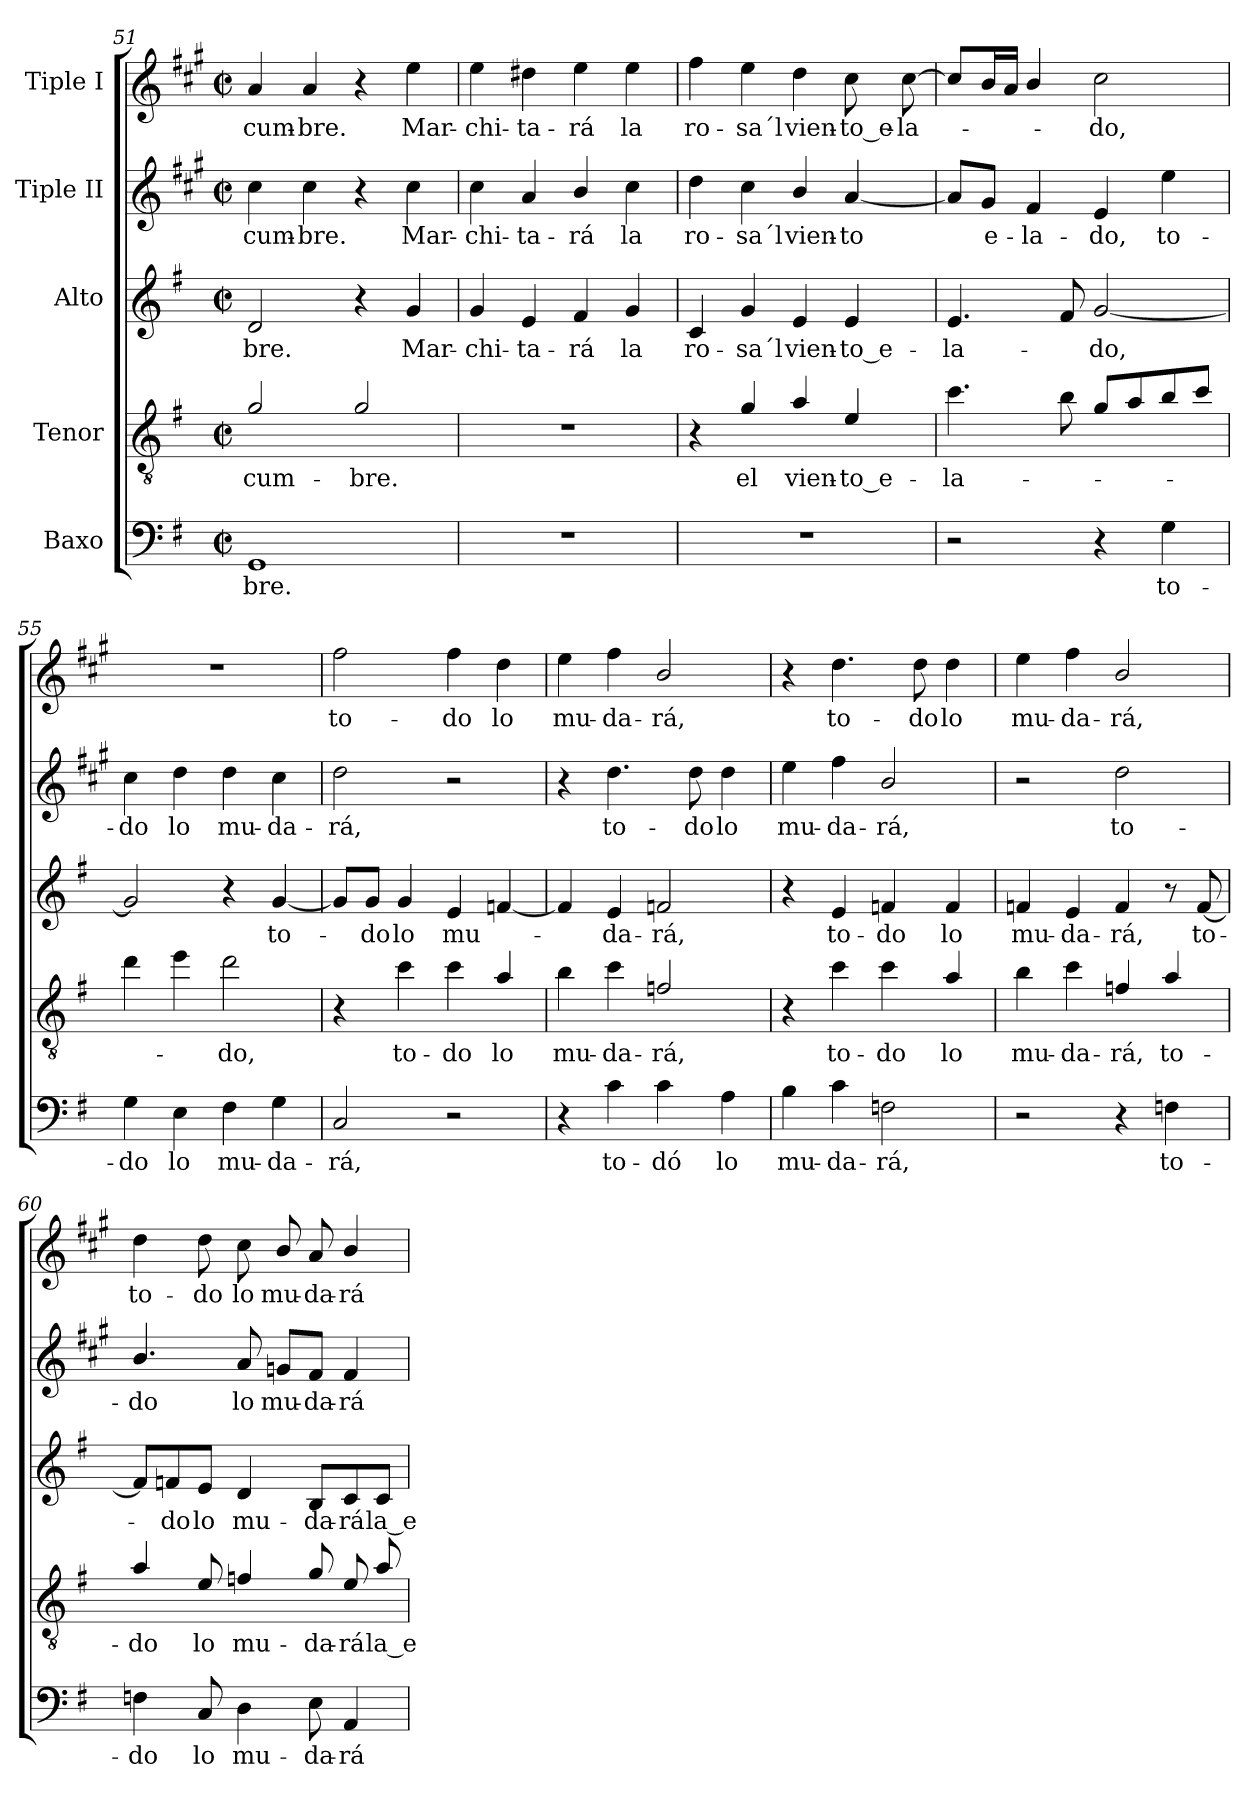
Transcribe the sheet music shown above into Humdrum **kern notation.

**kern	**text	**kern	**text	**kern	**text	**kern	**text	**kern	**text
*part5	*part5	*part4	*part4	*part3	*part3	*part2	*part2	*part1	*part1
*staff5	*staff5	*staff4	*staff4	*staff3	*staff3	*staff2	*staff2	*staff1	*staff1
*I"Baxo	*	*I"Tenor	*	*I"Alto	*	*I"Tiple II	*	*I"Tiple I	*
*clefF4	*	*clefGv2	*	*clefG2	*	*clefG2	*	*clefG2	*
*	*	*ITrd8c14	*	*	*	*ITrd1c2	*	*ITrd1c2	*
*k[f#]	*	*k[f#]	*	*k[f#]	*	*k[f#]	*	*k[f#]	*
*G:	*	*G:	*	*G:	*	*G:	*	*G:	*
*M2/2	*	*M2/2	*	*M2/2	*	*M2/2	*	*M2/2	*
*met(c|)	*	*met(c|)	*	*met(c|)	*	*met(c|)	*	*met(c|)	*
=51	=51	=51	=51	=51	=51	=51	=51	=51	=51
!	!LO:LY:b	!	!LO:LY:b	!	!LO:LY:b	!	!LO:LY:b	!	!LO:LY:b
1GG	-bre.	2G/	cum-	2d/	-bre.	4b\	cum-	4g/	cum-
!	!	!	!	!	!	!	!LO:LY:b	!	!LO:LY:b
.	.	.	.	.	.	4b\	-bre.	4g/	-bre.
!	!	!	!LO:LY:b	!	!	!	!	!	!
.	.	2G/	-bre.	4r	.	4r	.	4r	.
!	!	!	!	!	!LO:LY:b	!	!LO:LY:b	!	!LO:LY:b
.	.	.	.	4g/	Mar-	4b\	Mar-	4dd\	Mar-
=52	=52	=52	=52	=52	=52	=52	=52	=52	=52
!	!	!	!	!	!LO:LY:b	!	!LO:LY:b	!	!LO:LY:b
1r	.	1r	.	4g/	-chi-	4b\	-chi-	4dd\	-chi-
!	!	!	!	!	!LO:LY:b	!	!LO:LY:b	!	!LO:LY:b
.	.	.	.	4e/	-ta-	4g/	-ta-	4cc#X\	-ta-
!	!	!	!	!	!LO:LY:b	!	!LO:LY:b	!	!LO:LY:b
.	.	.	.	4f#/	-rá	4a/	-rá	4dd\	-rá
!	!	!	!	!	!LO:LY:b	!	!LO:LY:b	!	!LO:LY:b
.	.	.	.	4g/	la	4b\	la	4dd\	la
=53	=53	=53	=53	=53	=53	=53	=53	=53	=53
!	!	!	!	!	!LO:LY:b	!	!LO:LY:b	!	!LO:LY:b
1r	.	4r	.	4c/	ro-	4cc\	ro-	4ee\	ro-
!	!	!	!LO:LY:b	!	!LO:LY:b	!	!LO:LY:b	!	!LO:LY:b
.	.	4G/	el	4g/	-sa´l	4b\	-sa´l	4dd\	-sa´l
!	!	!	!LO:LY:b	!	!LO:LY:b	!	!LO:LY:b	!	!LO:LY:b
.	.	4A/	vien-	4e/	vien-	4a/	vien-	4cc\	vien-
!	!	!	!LO:LY:b	!	!LO:LY:b	!	!LO:LY:b	!	!LO:LY:b
.	.	4E/	-to_e-	4e/	-to_e-	[4g/	-to	8b\	-to_e-
!	!	!	!	!	!	!	!	!	!LO:LY:b
.	.	.	.	.	.	.	.	[8b\	-la-
!!LO:LB:g=z
=54	=54	=54	=54	=54	=54	=54	=54	=54	=54
!	!	!	!LO:LY:b	!	!LO:LY:b	!	!	!	!
2r	.	4.c\	-la-	4.e/	-la-	8g/L]	.	8b/L]	.
!	!	!	!	!	!	!	!LO:LY:b	!	!
.	.	.	.	.	.	8f#/J	e-	16a/L	.
.	.	.	.	.	.	.	.	16g/JJ	.
!	!	!	!	!	!	!	!LO:LY:b	!	!
.	.	.	.	.	.	4e/	-la-	4a/	.
.	.	8B\	.	8f#/	.	.	.	.	.
!	!	!	!	!	!LO:LY:b	!	!LO:LY:b	!	!LO:LY:b
4r	.	8G/L	.	[2g/	-do,	4d/	-do,	2b\	-do,
.	.	8A/	.	.	.	.	.	.	.
!	!LO:LY:b	!	!	!	!	!	!LO:LY:b	!	!
4G\	to-	8B/	.	.	.	4dd\	to-	.	.
.	.	8c/J	.	.	.	.	.	.	.
=55	=55	=55	=55	=55	=55	=55	=55	=55	=55
!	!LO:LY:b	!	!	!	!	!	!LO:LY:b	!	!
4G\	-do	4d\	.	2g/]	.	4b\	-do	1r	.
!	!LO:LY:b	!	!	!	!	!	!LO:LY:b	!	!
4E\	lo	4e\	.	.	.	4cc\	lo	.	.
!	!LO:LY:b	!	!LO:LY:b	!	!	!	!LO:LY:b	!	!
4F#\	mu-	2d\	-do,	4r	.	4cc\	mu-	.	.
!	!LO:LY:b	!	!	!	!LO:LY:b	!	!LO:LY:b	!	!
4G\	-da-	.	.	[4g/	to-	4b\	-da-	.	.
=56	=56	=56	=56	=56	=56	=56	=56	=56	=56
!	!LO:LY:b	!	!	!	!	!	!LO:LY:b	!	!LO:LY:b
2C/	-rá,	4r	.	8g/L]	.	2cc\	-rá,	2ee\	to-
!	!	!	!	!	!LO:LY:b	!	!	!	!
.	.	.	.	8g/J	-do	.	.	.	.
!	!	!	!LO:LY:b	!	!LO:LY:b	!	!	!	!
.	.	4c\	to-	4g/	lo	.	.	.	.
!	!	!	!LO:LY:b	!	!LO:LY:b	!	!	!	!LO:LY:b
2r	.	4c\	-do	4e/	mu-	2r	.	4ee\	-do
!	!	!	!LO:LY:b	!	!	!	!	!	!LO:LY:b
.	.	4A/	lo	[4fn/	.	.	.	4cc\	lo
=57	=57	=57	=57	=57	=57	=57	=57	=57	=57
!	!	!	!LO:LY:b	!	!	!	!	!	!LO:LY:b
4r	.	4B\	mu-	4f/]	.	4r	.	4dd\	mu-
!	!LO:LY:b	!	!LO:LY:b	!	!LO:LY:b	!	!LO:LY:b	!	!LO:LY:b
4c\	to-	4c\	-da-	4e/	-da-	4.cc\	to-	4ee\	-da-
!	!LO:LY:b	!	!LO:LY:b	!	!LO:LY:b	!	!	!	!LO:LY:b
4c\	-dó	2Fn/	-rá,	2fn/	-rá,	.	.	2a/	-rá,
!	!	!	!	!	!	!	!LO:LY:b	!	!
.	.	.	.	.	.	8cc\	-do	.	.
!	!LO:LY:b	!	!	!	!	!	!LO:LY:b	!	!
4A\	lo	.	.	.	.	4cc\	lo	.	.
=58	=58	=58	=58	=58	=58	=58	=58	=58	=58
!	!LO:LY:b	!	!	!	!	!	!LO:LY:b	!	!
4B\	mu-	4r	.	4r	.	4dd\	mu-	4r	.
!	!LO:LY:b	!	!LO:LY:b	!	!LO:LY:b	!	!LO:LY:b	!	!LO:LY:b
4c\	-da-	4c\	to-	4e/	to-	4ee\	-da-	4.cc\	to-
!	!LO:LY:b	!	!LO:LY:b	!	!LO:LY:b	!	!LO:LY:b	!	!
2Fn\	-rá,	4c\	-do	4fn/	-do	2a/	-rá,	.	.
!	!	!	!	!	!	!	!	!	!LO:LY:b
.	.	.	.	.	.	.	.	8cc\	-do
!	!	!	!LO:LY:b	!	!LO:LY:b	!	!	!	!LO:LY:b
.	.	4A/	lo	4f/	lo	.	.	4cc\	lo
=59	=59	=59	=59	=59	=59	=59	=59	=59	=59
!	!	!	!LO:LY:b	!	!LO:LY:b	!	!	!	!LO:LY:b
2r	.	4B\	mu-	4fn/	mu-	2r	.	4dd\	mu-
!	!	!	!LO:LY:b	!	!LO:LY:b	!	!	!	!LO:LY:b
.	.	4c\	-da-	4e/	-da-	.	.	4ee\	-da-
!	!	!	!LO:LY:b	!	!LO:LY:b	!	!LO:LY:b	!	!LO:LY:b
4r	.	4Fn/	-rá,	4f/	-rá,	2cc\	to-	2a/	-rá,
!	!LO:LY:b	!	!LO:LY:b	!	!	!	!	!	!
4Fn\	to-	4A/	to-	8r	.	.	.	.	.
!	!	!	!	!	!LO:LY:b	!	!	!	!
.	.	.	.	[8f/	to-	.	.	.	.
!!LO:PB:g=z
=60	=60	=60	=60	=60	=60	=60	=60	=60	=60
!	!LO:LY:b	!	!LO:LY:b	!	!	!	!LO:LY:b	!	!LO:LY:b
4Fn\	-do	4A/	-do	8f/L]	.	4.a/	-do	4cc\	to-
!	!	!	!	!	!LO:LY:b	!	!	!	!
.	.	.	.	8fn/	-do	.	.	.	.
!	!LO:LY:b	!	!LO:LY:b	!	!LO:LY:b	!	!	!	!LO:LY:b
8C/	lo	8E/	lo	8e/J	lo	.	.	8cc\	-do
!	!LO:LY:b	!	!LO:LY:b	!	!LO:LY:b	!	!LO:LY:b	!	!LO:LY:b
4D\	mu-	4Fn/	mu-	4d/	mu-	8g/	lo	8b\	lo
!	!	!	!	!	!	!	!LO:LY:b	!	!LO:LY:b
.	.	.	.	.	.	8fn/L	mu-	8a/	mu-
!	!LO:LY:b	!	!LO:LY:b	!	!LO:LY:b	!	!LO:LY:b	!	!LO:LY:b
8E\	-da-	8G/	-da-	8B/L	-da-	8e/J	-da-	8g/	-da-
!	!LO:LY:b	!	!LO:LY:b	!	!LO:LY:b	!	!LO:LY:b	!	!LO:LY:b
4AA/	-rá	8E/	-rá	8c/	-rá	4e/	-rá	4a/	-rá
!	!	!	!LO:LY:b	!	!LO:LY:b	!	!	!	!
.	.	8A/	la_e-	8c/J	la_e-	.	.	.	.
=	=	=	=	=	=	=	=	=	=
*-	*-	*-	*-	*-	*-	*-	*-	*-	*-
